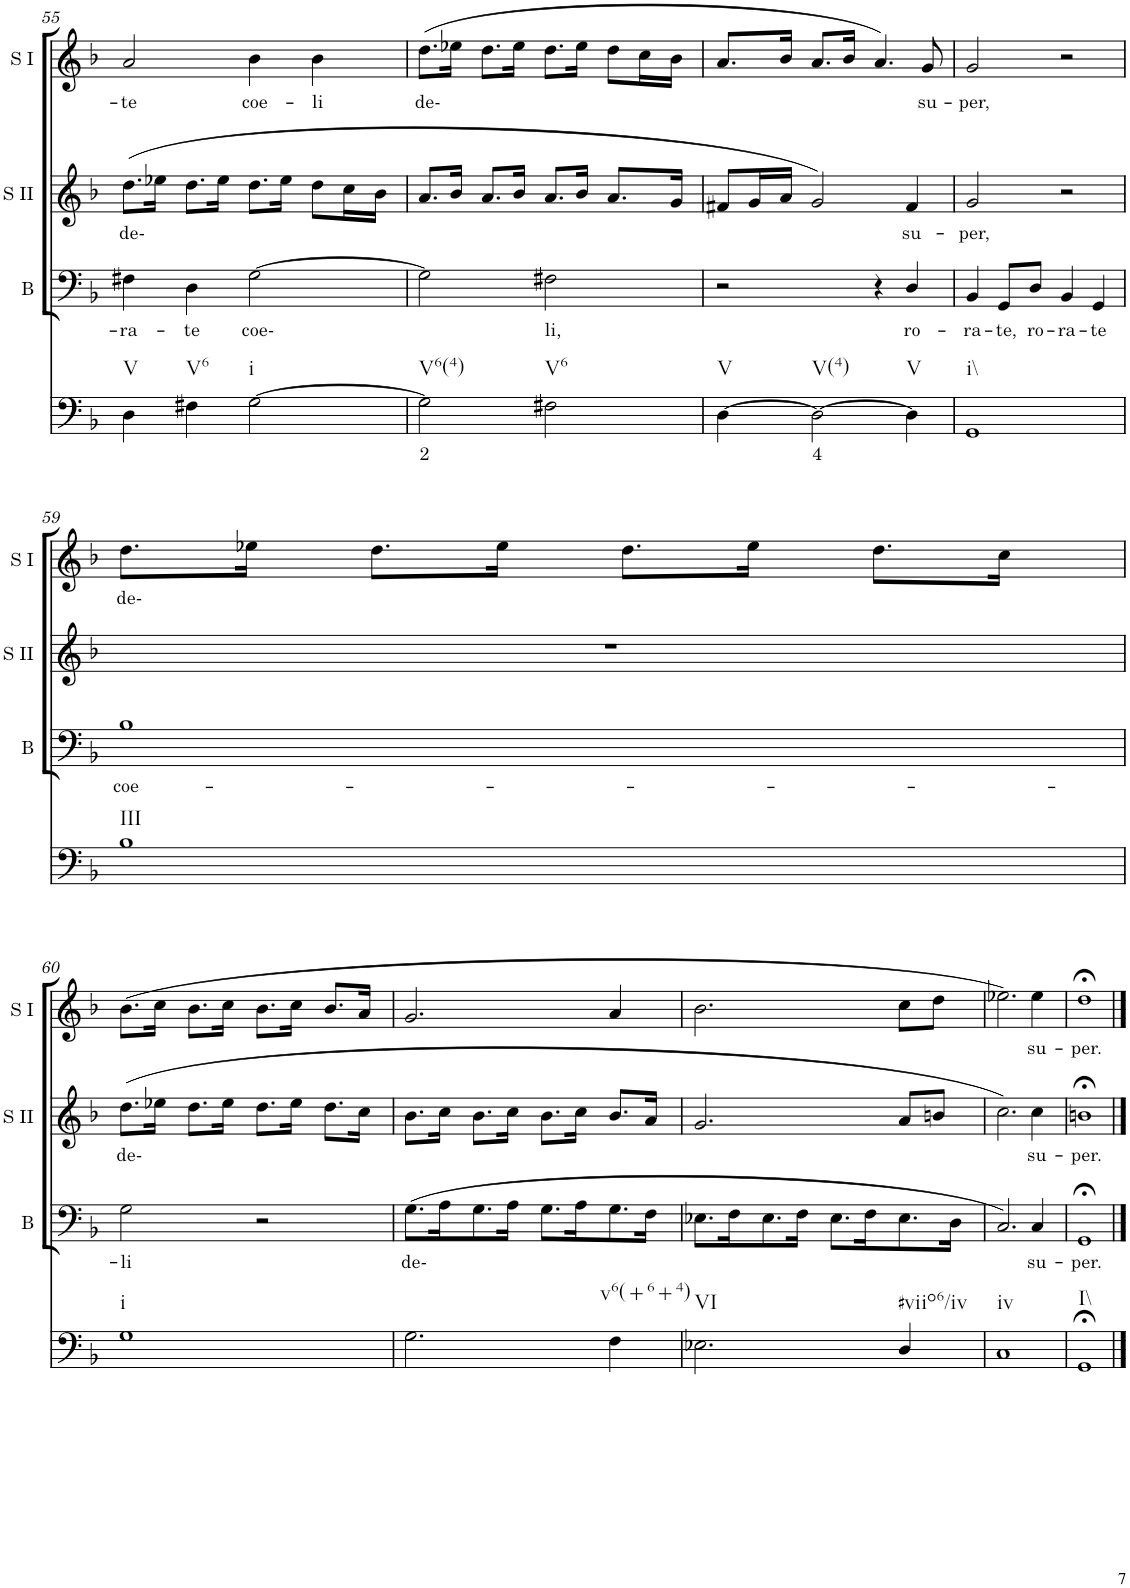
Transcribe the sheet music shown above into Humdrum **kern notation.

**kern	**text	**kern	**text	**kern	**text	**kern	**text
*part4	*part4	*part3	*part3	*part2	*part2	*part1	*part1
*staff4	*staff4	*staff3	*staff3	*staff2	*staff2	*staff1	*staff1
*I"Continuo	*	*I"Bass	*	*I"Soprano II	*	*I"Soprano I	*
*	*	*I'B	*	*I'S II	*	*I'S I	*
!!LO:PB:g=z
*clefF4	*	*clefF4	*	*clefF4	*	*clefG2	*
*k[b-]	*	*k[b-]	*	*k[b-]	*	*k[b-]	*
*	*	*	*	*M4/4	*	*M4/4	*
=55	=55	=55	=55	=55	=55	=55	=55
!LO:TX:b:t=V	!	!	!	!	!	!	!
!	!	!	!LO:LY:b	!	!LO:LY:b	!	!LO:LY:b
4D\	.	4F#X\	ra-	(8.dd\L	de-	2a/	te
.	.	.	.	16ee-X\Jk	.	.	.
!LO:TX:b:t=V6	!	!	!	!	!	!	!
!	!	!	!LO:LY:b	!	!	!	!
4F#X\	.	4D\	te	8.dd\L	.	.	.
.	.	.	.	16ee-\Jk	.	.	.
!LO:TX:b:t=i	!	!	!	!	!	!	!
!	!	!	!LO:LY:b	!	!	!	!LO:LY:b
[2G\	.	[2G\	coe-	8.dd\L	.	4b-\	coe-
.	.	.	.	16ee-\Jk	.	.	.
!	!	!	!	!	!	!	!LO:LY:b
.	.	.	.	8dd\L	.	4b-\	li
.	.	.	.	16cc\L	.	.	.
.	.	.	.	16b-\JJ	.	.	.
=56	=56	=56	=56	=56	=56	=56	=56
!LO:TX:b:t=V6(4)	!	!	!	!	!	!	!
!	!LO:LY:b	!	!	!	!	!	!LO:LY:b
2G\]	2	2G\]	.	8.a/L	.	(8.dd\L	de-
.	.	.	.	16b-/Jk	.	16ee-X\Jk	.
.	.	.	.	8.a/L	.	8.dd\L	.
.	.	.	.	16b-/Jk	.	16ee-\Jk	.
!LO:TX:b:t=V6	!	!	!	!	!	!	!
!	!	!	!LO:LY:b	!	!	!	!
2F#X\	.	2F#X\	li,	8.a/L	.	8.dd\L	.
.	.	.	.	16b-/Jk	.	16ee-\Jk	.
.	.	.	.	8.a/L	.	8dd\L	.
.	.	.	.	.	.	16cc\L	.
.	.	.	.	16g/Jk	.	16b-\JJ	.
=57	=57	=57	=57	=57	=57	=57	=57
!LO:TX:b:t=V	!	!	!	!	!	!	!
[4D\	.	2r	.	8f#X/L	.	8.a/L	.
.	.	.	.	16g/L	.	.	.
.	.	.	.	16a/JJ	.	16b-/Jk	.
!LO:TX:b:t=V(4)	!	!	!	!	!	!	!
!	!LO:LY:b	!	!	!	!	!	!
2D\_	4	.	.	2g/)	.	8.a/L	.
.	.	.	.	.	.	16b-/Jk	.
.	.	4r	.	.	.	4.a/)	.
!LO:TX:b:t=V	!	!	!	!	!	!	!
!	!	!	!LO:LY:b	!	!LO:LY:b	!	!
4D\]	.	4D/	ro-	4f#/	su-	.	.
!	!	!	!	!	!	!	!LO:LY:b
.	.	.	.	.	.	8g/	su-
=58	=58	=58	=58	=58	=58	=58	=58
!LO:TX:b:t=i\\	!	!	!	!	!	!	!
!	!	!	!LO:LY:b	!	!LO:LY:b	!	!LO:LY:b
1GG	.	4BB-/	ra-	2g/	per,	2g/	per,
!	!	!	!LO:LY:b	!	!	!	!
.	.	8GG/L	te,	.	.	.	.
!	!	!	!LO:LY:b	!	!	!	!
.	.	8D/J	ro-	.	.	.	.
!	!	!	!LO:LY:b	!	!	!	!
.	.	4BB-/	ra-	2r	.	2r	.
!	!	!	!LO:LY:b	!	!	!	!
.	.	4GG/	te	.	.	.	.
!!LO:LB:g=z
=59	=59	=59	=59	=59	=59	=59	=59
!LO:TX:b:t=III	!	!	!	!	!	!	!
!	!	!	!LO:LY:b	!	!	!	!LO:LY:b
1B-	.	1B-	coe-	1r	.	8.dd\L	de-
.	.	.	.	.	.	16ee-X\Jk	.
.	.	.	.	.	.	8.dd\L	.
.	.	.	.	.	.	16ee-\Jk	.
.	.	.	.	.	.	8.dd\L	.
.	.	.	.	.	.	16ee-\Jk	.
.	.	.	.	.	.	8.dd\L	.
.	.	.	.	.	.	16cc\Jk	.
!!LO:LB:g=z
=60	=60	=60	=60	=60	=60	=60	=60
!LO:TX:b:t=i	!	!	!	!	!	!	!
!	!	!	!LO:LY:b	!	!LO:LY:b	!	!
1G	.	2G\	li	(8.dd\L	de-	(8.b-\L	.
.	.	.	.	16ee-X\Jk	.	16cc\Jk	.
.	.	.	.	8.dd\L	.	8.b-\L	.
.	.	.	.	16ee-\Jk	.	16cc\Jk	.
.	.	2r	.	8.dd\L	.	8.b-\L	.
.	.	.	.	16ee-\Jk	.	16cc\Jk	.
.	.	.	.	8.dd\L	.	8.b-/L	.
.	.	.	.	16cc\Jk	.	16a/Jk	.
=61	=61	=61	=61	=61	=61	=61	=61
!	!	!	!LO:LY:b	!	!	!	!
2.G\	.	(8.G\L	de-	8.b-\L	.	2.g/	.
.	.	16A\K	.	16cc\Jk	.	.	.
.	.	8.G\	.	8.b-\L	.	.	.
.	.	16A\Jk	.	16cc\Jk	.	.	.
.	.	8.G\L	.	8.b-\L	.	.	.
.	.	16A\K	.	16cc\Jk	.	.	.
!LO:TX:b:t=v6(+6+4)	!	!	!	!	!	!	!
4F\	.	8.G\	.	8.b-/L	.	4a/	.
.	.	16F\Jk	.	16a/Jk	.	.	.
=62	=62	=62	=62	=62	=62	=62	=62
!LO:TX:b:t=VI	!	!	!	!	!	!	!
2.E-X\	.	8.E-X\L	.	2.g/	.	2.b-\	.
.	.	16F\K	.	.	.	.	.
.	.	8.E-\	.	.	.	.	.
.	.	16F\Jk	.	.	.	.	.
.	.	8.E-\L	.	.	.	.	.
.	.	16F\K	.	.	.	.	.
!LO:TX:b:t=#viio6/iv	!	!	!	!	!	!	!
4D/	.	8.E-\	.	8a/L	.	8cc\L	.
.	.	.	.	8bn/J	.	8dd\J	.
.	.	16D\Jk	.	.	.	.	.
=63	=63	=63	=63	=63	=63	=63	=63
!LO:TX:b:t=iv	!	!	!	!	!	!	!
1C	.	2.C/)	.	2.cc\)	.	2.ee-X\)	.
!	!	!	!LO:LY:b	!	!LO:LY:b	!	!LO:LY:b
.	.	4C/	su-	4cc\	su-	4ee-\	su-
=64	=64	=64	=64	=64	=64	=64	=64
!LO:TX:b:t=I\\	!	!	!	!	!	!	!
!	!	!	!LO:LY:b	!	!LO:LY:b	!	!LO:LY:b
1GG;<	.	1GG;<	per.	1bn;<	per.	1dd;<	per.
==	==	==	==	==	==	==	==
*-	*-	*-	*-	*-	*-	*-	*-
